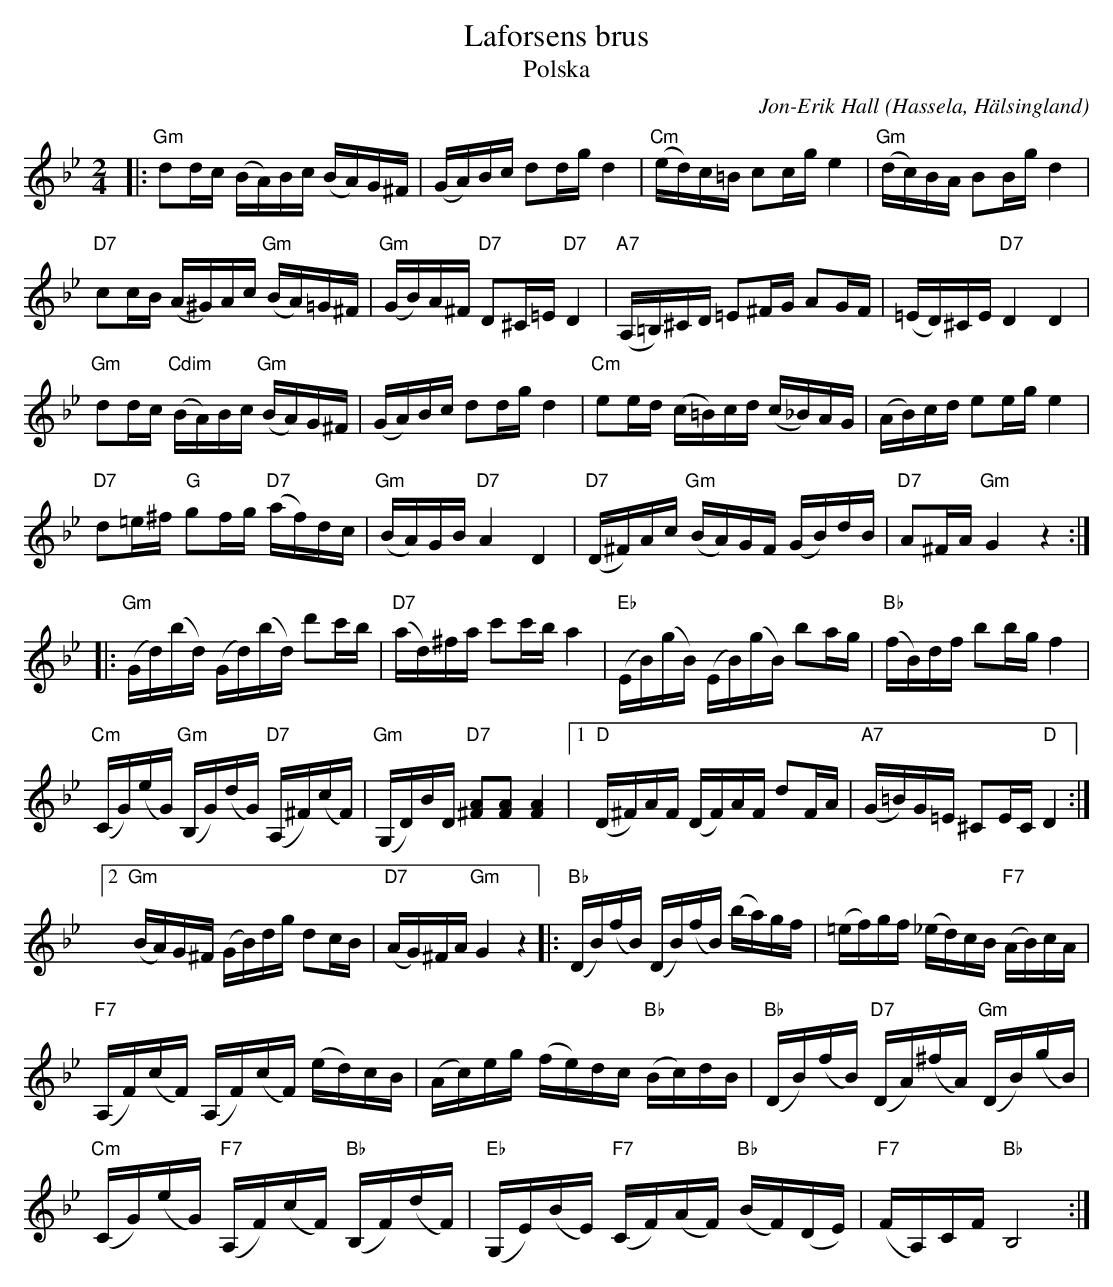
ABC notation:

X:1
T:Laforsens brus
T:Polska
C:Jon-Erik Hall
O:Hassela, Hälsingland
L:1/16
M:2/4
K:Bb
|: "Gm" d2dc (BA)Bc (BA)G^F | (GA)Bc d2dg d4 | "Cm" (ed)c=B c2cg e4 |  "Gm" (dc)BA B2Bg d4 |
"D7" c2cB (A^G)Ac"Gm" (BA)=G^F |"Gm" (GB)A^F"D7" D2^C=E"D7" D4 | "A7" (A,=B,)^CD =E2^FG A2GF | (=ED)^CE "D7" D4 D4 |
"Gm" d2dc"Cdim" (BA)Bc"Gm" (BA)G^F | (GA)Bc d2dg d4 | "Cm" e2ed (c=B)cd (c_B)AG | (AB)cd e2eg e4 |
"D7" d2=e^f "G" g2fg "D7" (af)dc |"Gm" (BA)GB"D7" A4 D4 | "D7" (D^F)Ac"Gm" (BA)GF (GB)dB | "D7" A2^FA"Gm" G4 z4 ::
"Gm" (Gd)(bd) (Gd)(bd) d'2c'b | "D7" (ad)^fa c'2c'b a4 | "Eb" (EB)(gB) (EB)(gB) b2ag | "Bb" (fB)df b2bg f4 |
"Cm" (CG)(eG)"Gm" (B,G)(dG)"D7" (A,^F)(cF) | "Gm" (G,D)BD"D7" [^FA]2[FA]2 [FA]4 |1 "D"(D^F)AF (DF)AF d2FA |  "A7" (G=B)G=E ^C2EC"D" D4 :|2
"Gm" (BA)G^F (GB)dg d2cB |"D7" (AG)^FA"Gm" G4 z4 |: "Bb"(DB)(fB) (DB)(fB) (ba)gf | (=ef)gf (_ed)cB "F7" (AB)cA |
"F7" (A,F)(cF) (A,F)(cF) (ed)cB | (Ac)eg (fe)dc "Bb" (Bc)dB | "Bb"(DB)(fB) "D7" (DA)(^fA) "Gm"(DB)(gB) |
"Cm" (CG)(eG) "F7" (A,F)(cF) "Bb" (B,F)(dF) | "Eb" (G,E)(BE) "F7" (CF)(AF) "Bb" (BF)(DE) | "F7" (FA,)CF"Bb" B,8 :|
